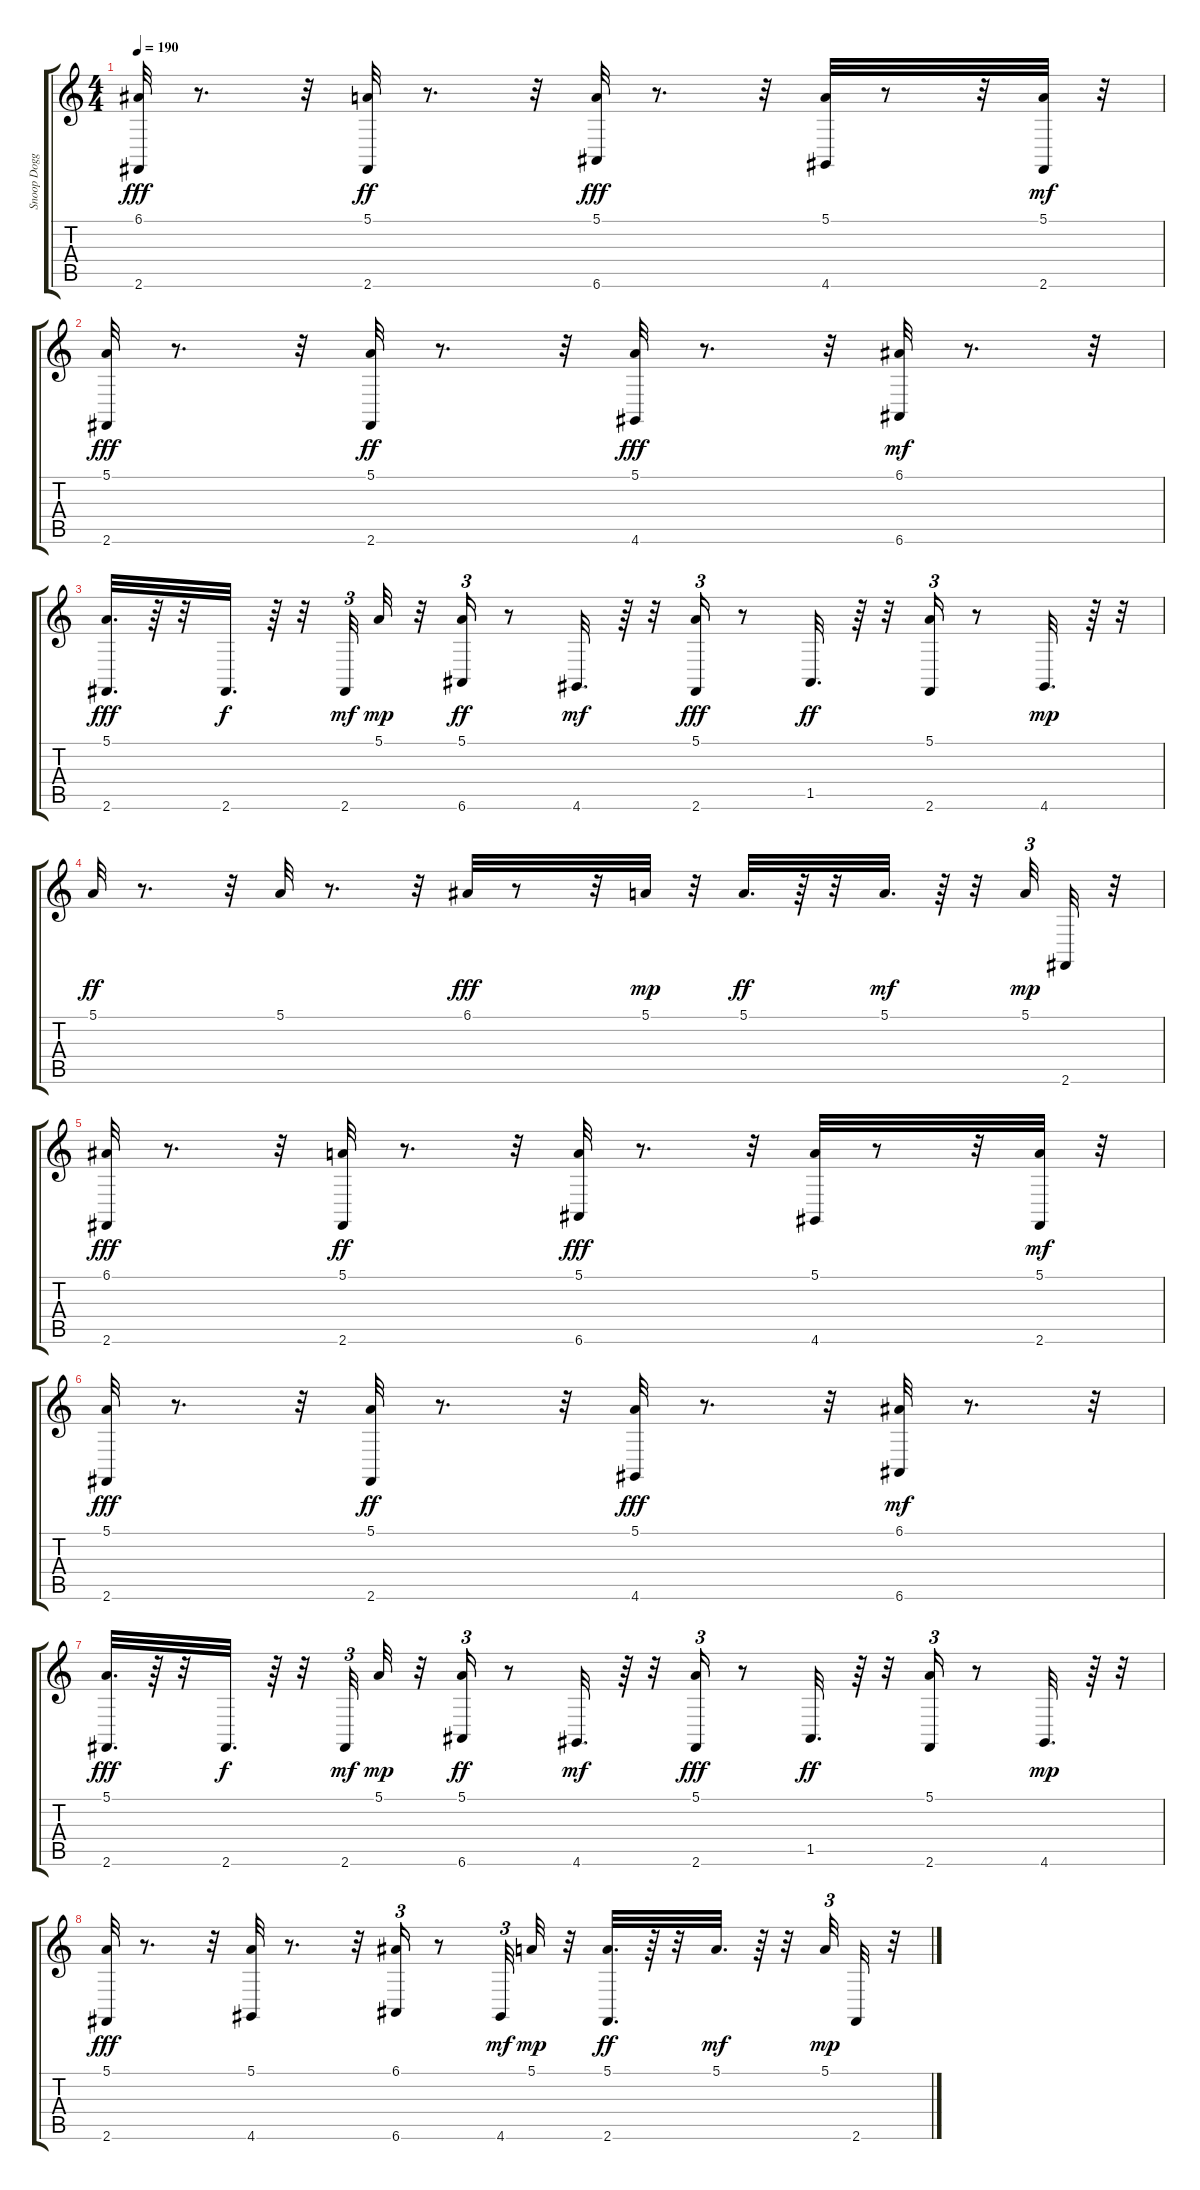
\track ("Snoop Dogg" "Snoop Dogg") {instrument acousticgrandpiano}
\staff {score tabs}
\tuning (E4 B3 G3 D3 A2 E2) {hide}
\ts (4 4)
\tempo 190
\clef g2
\ks c
(6.1 2.6).32{dy fff} r.8{d} r.32 (5.1 2.6).32{dy ff} r.8{d} r.32 (5.1 6.6).32{dy fff} r.8{d} r.32 (5.1 4.6).32 r.8 r.32 (5.1 2.6).32{dy mf} r.32 |
(5.1 2.6).32{dy fff} r.8{d} r.32 (5.1 2.6).32{dy ff} r.8{d} r.32 (5.1 4.6).32{dy fff} r.8{d} r.32 (6.1 6.6).32{dy mf} r.8{d} r.32 |
(5.1 2.6).32{d dy fff} r.64 r.32 2.6.32{d dy f} r.64 r.32 2.6.32{tu (3 2) dy mf} 5.1.32{dy mp} r.32 (5.1 6.6).16{tu (3 2) dy ff} r.8 4.6.32{d dy mf} r.64 r.32 (5.1 2.6).16{tu (3 2) dy fff} r.8 1.5.32{d dy ff} r.64 r.32 (5.1 2.6).16{tu (3 2)} r.8 4.6.32{d dy mp} r.64 r.32 |
5.1.32{dy ff} r.8{d} r.32 5.1.32 r.8{d} r.32 6.1.32{dy fff} r.8 r.32 5.1.32{dy mp} r.32 5.1.32{d dy ff} r.64 r.32 5.1.32{d dy mf} r.64 r.32 5.1.32{tu (3 2) dy mp} 2.6.32 r.32 |
(6.1 2.6).32{dy fff} r.8{d} r.32 (5.1 2.6).32{dy ff} r.8{d} r.32 (5.1 6.6).32{dy fff} r.8{d} r.32 (5.1 4.6).32 r.8 r.32 (5.1 2.6).32{dy mf} r.32 |
(5.1 2.6).32{dy fff} r.8{d} r.32 (5.1 2.6).32{dy ff} r.8{d} r.32 (5.1 4.6).32{dy fff} r.8{d} r.32 (6.1 6.6).32{dy mf} r.8{d} r.32 |
(5.1 2.6).32{d dy fff} r.64 r.32 2.6.32{d dy f} r.64 r.32 2.6.32{tu (3 2) dy mf} 5.1.32{dy mp} r.32 (5.1 6.6).16{tu (3 2) dy ff} r.8 4.6.32{d dy mf} r.64 r.32 (5.1 2.6).16{tu (3 2) dy fff} r.8 1.5.32{d dy ff} r.64 r.32 (5.1 2.6).16{tu (3 2)} r.8 4.6.32{d dy mp} r.64 r.32 |
(5.1 2.6).32{dy fff} r.8{d} r.32 (5.1 4.6).32 r.8{d} r.32 (6.1 6.6).16{tu (3 2)} r.8 4.6.32{tu (3 2) dy mf} 5.1.32{dy mp} r.32 (5.1 2.6).32{d dy ff} r.64 r.32 5.1.32{d dy mf} r.64 r.32 5.1.32{tu (3 2) dy mp} 2.6.32 r.32
